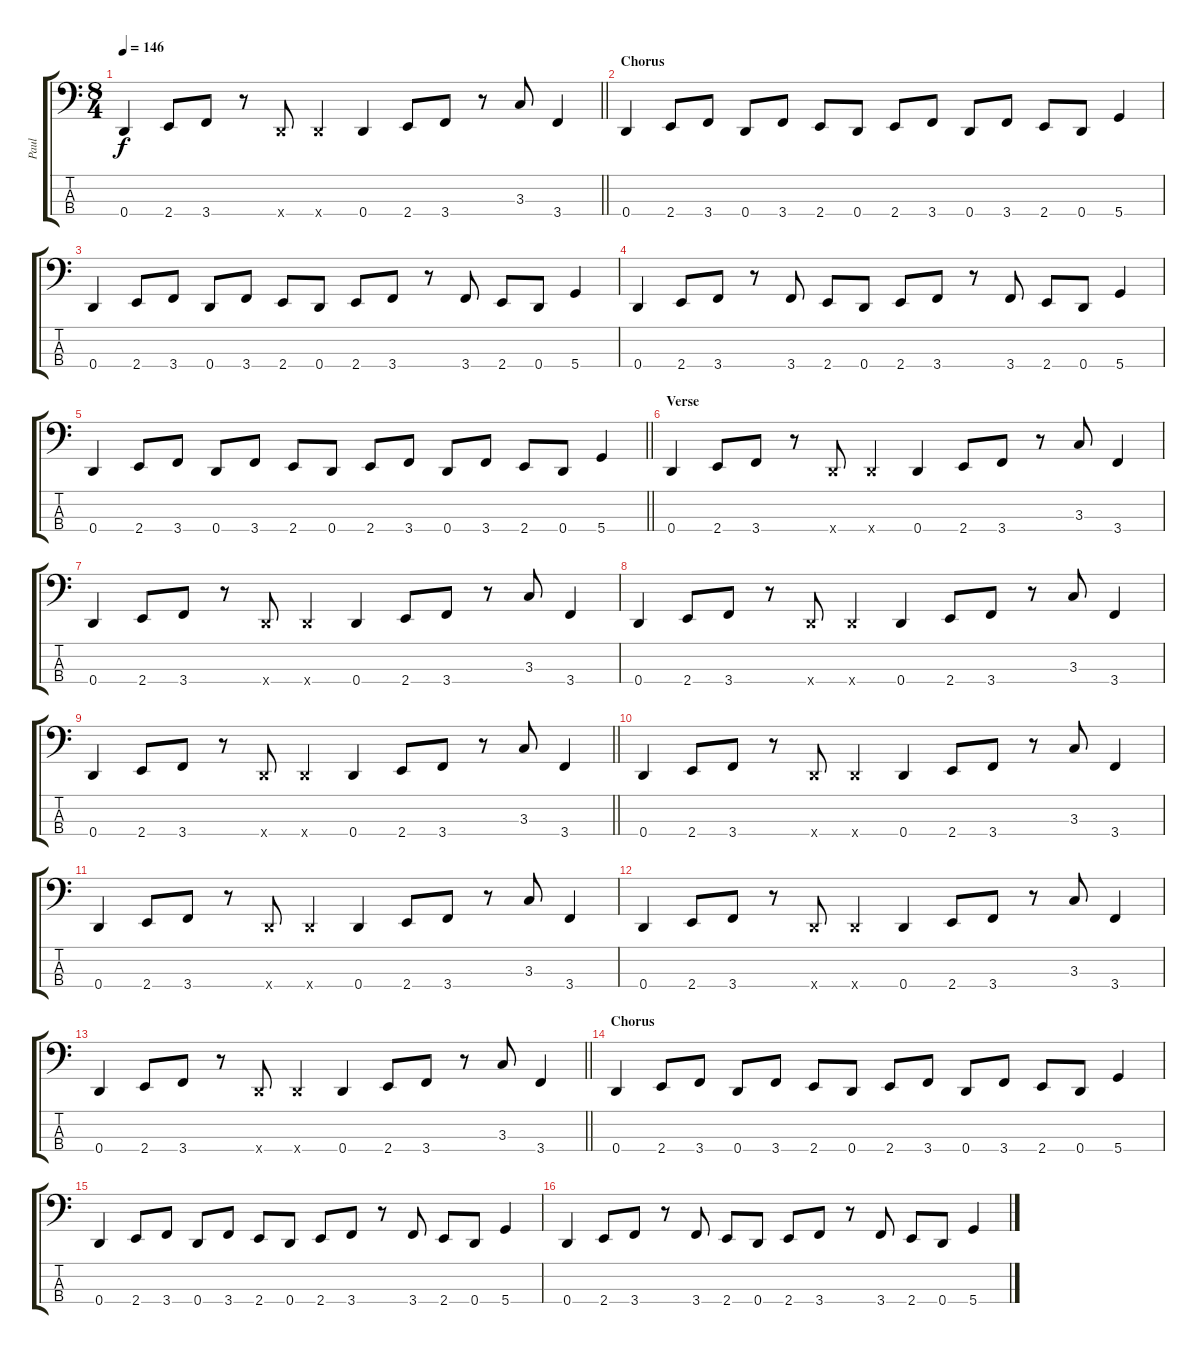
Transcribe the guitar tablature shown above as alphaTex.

\track ("Paul" "Paul") {instrument electricbassfinger}
\staff {score tabs}
\tuning (G2 D2 A1 D1) {hide}
\ts (8 4)
\tempo 146
\clef f4
\barLineRight lightlight
\ks c
0.4.4{dy f} 2.4.8 3.4.8 r.8 0.4{x}.8 0.4{x}.4 0.4.4 2.4.8 3.4.8 r.8 3.3.8 3.4.4 |
\section ("" "Chorus")
0.4.4 2.4.8 3.4.8 0.4.8 3.4.8 2.4.8 0.4.8 2.4.8 3.4.8 0.4.8 3.4.8 2.4.8 0.4.8 5.4.4 |
0.4.4 2.4.8 3.4.8 0.4.8 3.4.8 2.4.8 0.4.8 2.4.8 3.4.8 r.8 3.4.8 2.4.8 0.4.8 5.4.4 |
0.4.4 2.4.8 3.4.8 r.8 3.4.8 2.4.8 0.4.8 2.4.8 3.4.8 r.8 3.4.8 2.4.8 0.4.8 5.4.4 |
\barLineRight lightlight
0.4.4 2.4.8 3.4.8 0.4.8 3.4.8 2.4.8 0.4.8 2.4.8 3.4.8 0.4.8 3.4.8 2.4.8 0.4.8 5.4.4 |
\section ("" "Verse")
0.4.4 2.4.8 3.4.8 r.8 0.4{x}.8 0.4{x}.4 0.4.4 2.4.8 3.4.8 r.8 3.3.8 3.4.4 |
0.4.4 2.4.8 3.4.8 r.8 0.4{x}.8 0.4{x}.4 0.4.4 2.4.8 3.4.8 r.8 3.3.8 3.4.4 |
0.4.4 2.4.8 3.4.8 r.8 0.4{x}.8 0.4{x}.4 0.4.4 2.4.8 3.4.8 r.8 3.3.8 3.4.4 |
\barLineRight lightlight
0.4.4 2.4.8 3.4.8 r.8 0.4{x}.8 0.4{x}.4 0.4.4 2.4.8 3.4.8 r.8 3.3.8 3.4.4 |
0.4.4 2.4.8 3.4.8 r.8 0.4{x}.8 0.4{x}.4 0.4.4 2.4.8 3.4.8 r.8 3.3.8 3.4.4 |
0.4.4 2.4.8 3.4.8 r.8 0.4{x}.8 0.4{x}.4 0.4.4 2.4.8 3.4.8 r.8 3.3.8 3.4.4 |
0.4.4 2.4.8 3.4.8 r.8 0.4{x}.8 0.4{x}.4 0.4.4 2.4.8 3.4.8 r.8 3.3.8 3.4.4 |
\barLineRight lightlight
0.4.4 2.4.8 3.4.8 r.8 0.4{x}.8 0.4{x}.4 0.4.4 2.4.8 3.4.8 r.8 3.3.8 3.4.4 |
\section ("" "Chorus")
0.4.4 2.4.8 3.4.8 0.4.8 3.4.8 2.4.8 0.4.8 2.4.8 3.4.8 0.4.8 3.4.8 2.4.8 0.4.8 5.4.4 |
0.4.4 2.4.8 3.4.8 0.4.8 3.4.8 2.4.8 0.4.8 2.4.8 3.4.8 r.8 3.4.8 2.4.8 0.4.8 5.4.4 |
0.4.4 2.4.8 3.4.8 r.8 3.4.8 2.4.8 0.4.8 2.4.8 3.4.8 r.8 3.4.8 2.4.8 0.4.8 5.4.4
